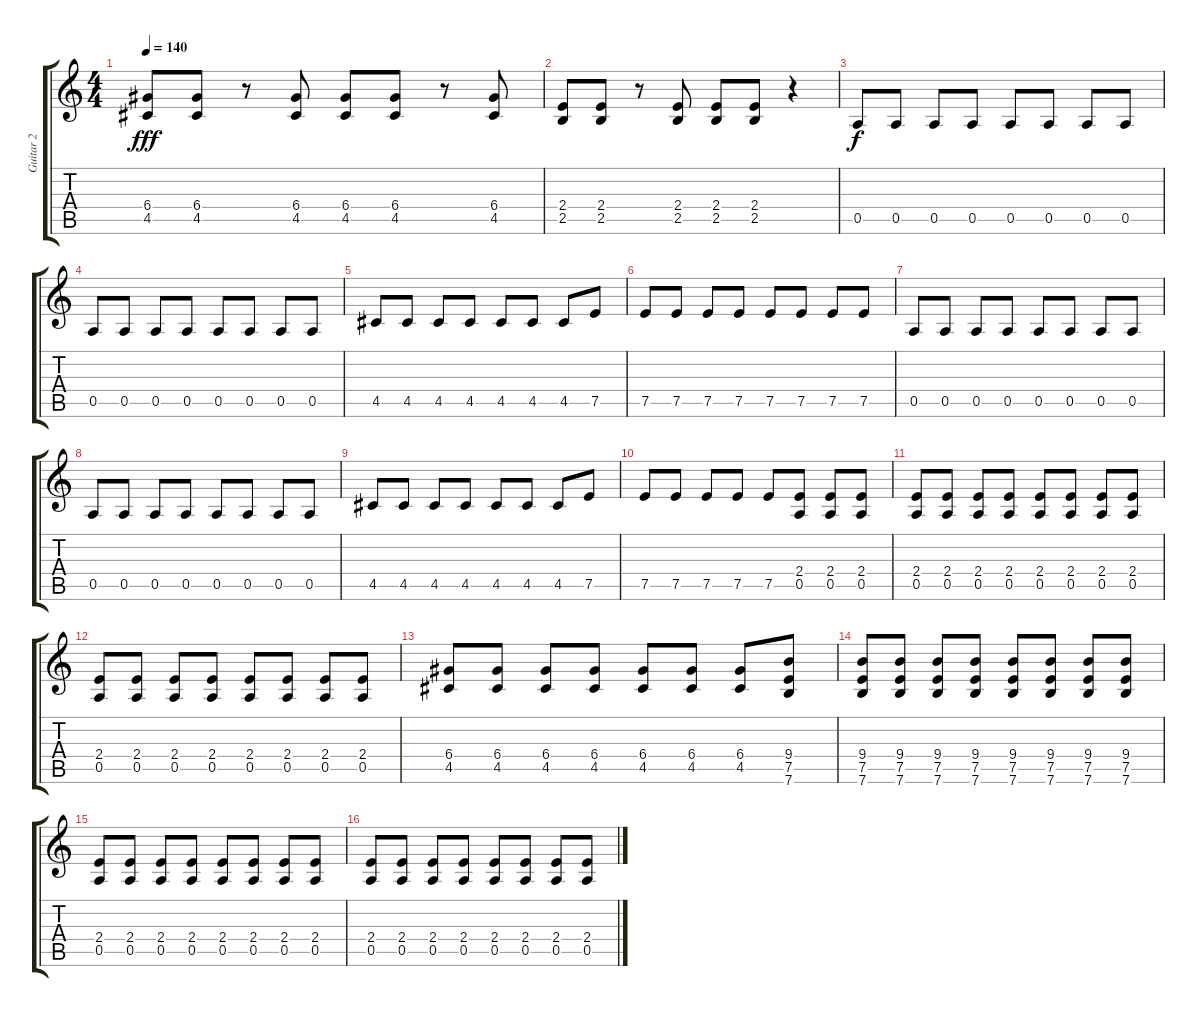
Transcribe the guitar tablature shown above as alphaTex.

\track ("Guitar 2" "Guitar 2") {instrument distortionguitar}
\staff {score tabs}
\tuning (E4 B3 G3 D3 A2 E2) {hide}
\ts (4 4)
\tempo 140
\clef g2
\ks c
(6.4 4.5).8{dy fff} (6.4 4.5).8 r.8 (6.4 4.5).8 (6.4 4.5).8 (6.4 4.5).8 r.8 (6.4 4.5).8 |
(2.4 2.5).8 (2.4 2.5).8 r.8 (2.4 2.5).8 (2.4 2.5).8 (2.4 2.5).8 r.4 |
0.5.8{dy f} 0.5.8 0.5.8 0.5.8 0.5.8 0.5.8 0.5.8 0.5.8 |
0.5.8 0.5.8 0.5.8 0.5.8 0.5.8 0.5.8 0.5.8 0.5.8 |
4.5.8 4.5.8 4.5.8 4.5.8 4.5.8 4.5.8 4.5.8 7.5.8 |
7.5.8 7.5.8 7.5.8 7.5.8 7.5.8 7.5.8 7.5.8 7.5.8 |
0.5.8 0.5.8 0.5.8 0.5.8 0.5.8 0.5.8 0.5.8 0.5.8 |
0.5.8 0.5.8 0.5.8 0.5.8 0.5.8 0.5.8 0.5.8 0.5.8 |
4.5.8 4.5.8 4.5.8 4.5.8 4.5.8 4.5.8 4.5.8 7.5.8 |
7.5.8 7.5.8 7.5.8 7.5.8 7.5.8 (2.4 0.5).8 (2.4 0.5).8 (2.4 0.5).8 |
(2.4 0.5).8 (2.4 0.5).8 (2.4 0.5).8 (2.4 0.5).8 (2.4 0.5).8 (2.4 0.5).8 (2.4 0.5).8 (2.4 0.5).8 |
(2.4 0.5).8 (2.4 0.5).8 (2.4 0.5).8 (2.4 0.5).8 (2.4 0.5).8 (2.4 0.5).8 (2.4 0.5).8 (2.4 0.5).8 |
(6.4 4.5).8 (6.4 4.5).8 (6.4 4.5).8 (6.4 4.5).8 (6.4 4.5).8 (6.4 4.5).8 (6.4 4.5).8 (9.4 7.5 7.6).8 |
(9.4 7.5 7.6).8 (9.4 7.5 7.6).8 (9.4 7.5 7.6).8 (9.4 7.5 7.6).8 (9.4 7.5 7.6).8 (9.4 7.5 7.6).8 (9.4 7.5 7.6).8 (9.4 7.5 7.6).8 |
(2.4 0.5).8 (2.4 0.5).8 (2.4 0.5).8 (2.4 0.5).8 (2.4 0.5).8 (2.4 0.5).8 (2.4 0.5).8 (2.4 0.5).8 |
(2.4 0.5).8 (2.4 0.5).8 (2.4 0.5).8 (2.4 0.5).8 (2.4 0.5).8 (2.4 0.5).8 (2.4 0.5).8 (2.4 0.5).8
